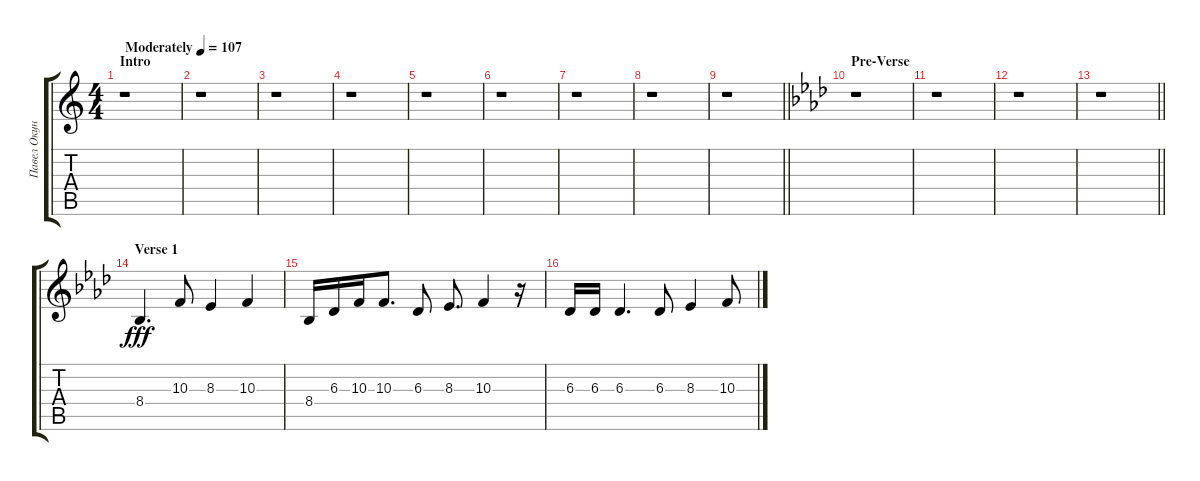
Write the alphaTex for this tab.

\track ("Павел Окунев" "Павел Окун") {instrument altosax}
\staff {score tabs}
\tuning (E4 B3 G3 D3 A2 E2) {hide}
\ts (4 4)
\section ("" "Intro")
\tempo (107 "Moderately")
\clef g2
\ks c
r.1{dy fff instrument altosax} |
r.1 |
r.1 |
r.1 |
r.1 |
r.1 |
r.1 |
r.1 |
\barLineRight lightlight
r.1 |
\section ("" "Pre-Verse")
\ks ab
r.1 |
r.1 |
r.1 |
\barLineRight lightlight
r.1 |
\section ("" "Verse 1")
8.4.4{d} 10.3.8 8.3.4 10.3.4 |
8.4.16 6.3.16 10.3.16 10.3.8{d} 6.3.8 8.3.8{d} 10.3.4 r.16 |
6.3.16 6.3.16 6.3.4{d} 6.3.8 8.3.4 10.3.8
